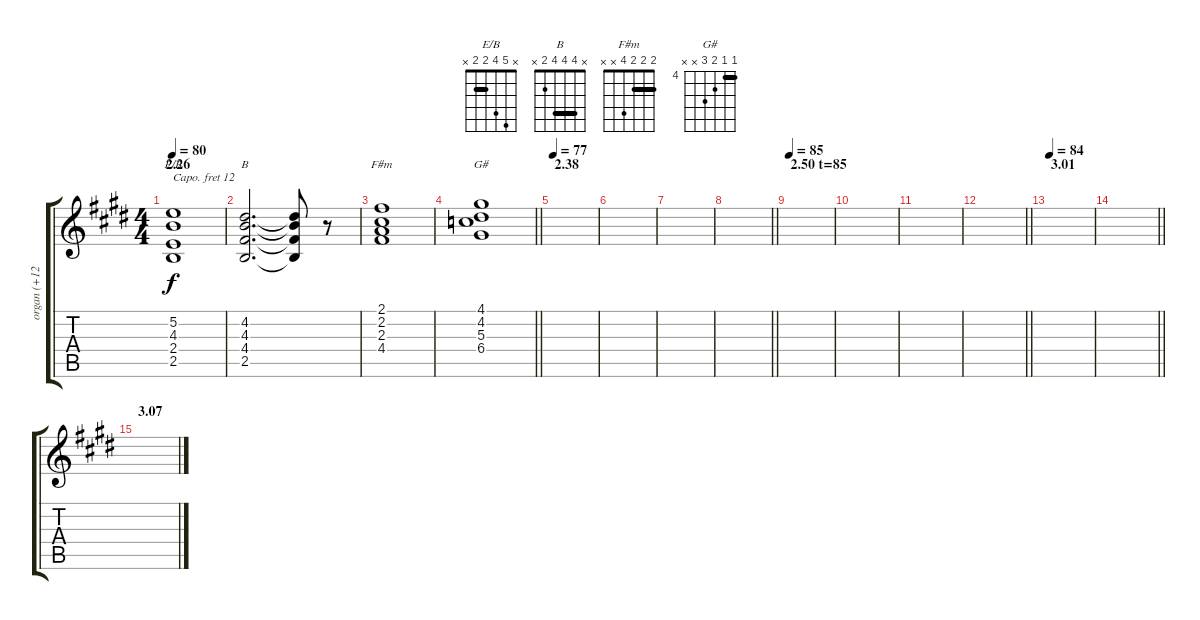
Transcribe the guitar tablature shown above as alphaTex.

\track ("organ (+12)" "organ (+12") {instrument percussiveorgan}
\staff {score tabs}
\capo 12
\tuning (E4 B3 G3 D3 A2 E2) {hide}
\chord ("E/B" x 5 4 2 2 x) {barre 2}
\chord ("B" x 4 4 4 2 x) {barre 4}
\chord ("F#m" 2 2 2 4 x x) {barre 2}
\chord ("G#" 4 4 5 6 x x) {firstfret 4 barre 4}
\ts (4 4)
\section ("" "2.26")
\tempo 80
\clef g2
\ks e
(5.2 4.3 2.4 2.5).1{ch "E/B" dy f} |
(4.2 4.3 4.4 2.5).2{d ch "B"} (4.2{t} 4.3{t} 4.4{t} 2.5{t}).8 r.8 |
(2.1 2.2 2.3 4.4).1{ch "F#m"} |
\barLineRight lightlight
(4.1 4.2 5.3 6.4).1{ch "G#"} |
\section ("" "2.38")
\tempo 77
|
|
|
\barLineRight lightlight
|
\section ("" "2.50 t=85")
\tempo 85
|
|
|
\barLineRight lightlight
|
\section ("" "3.01")
\tempo 84
|
\barLineRight lightlight
|
\section ("" "3.07")
